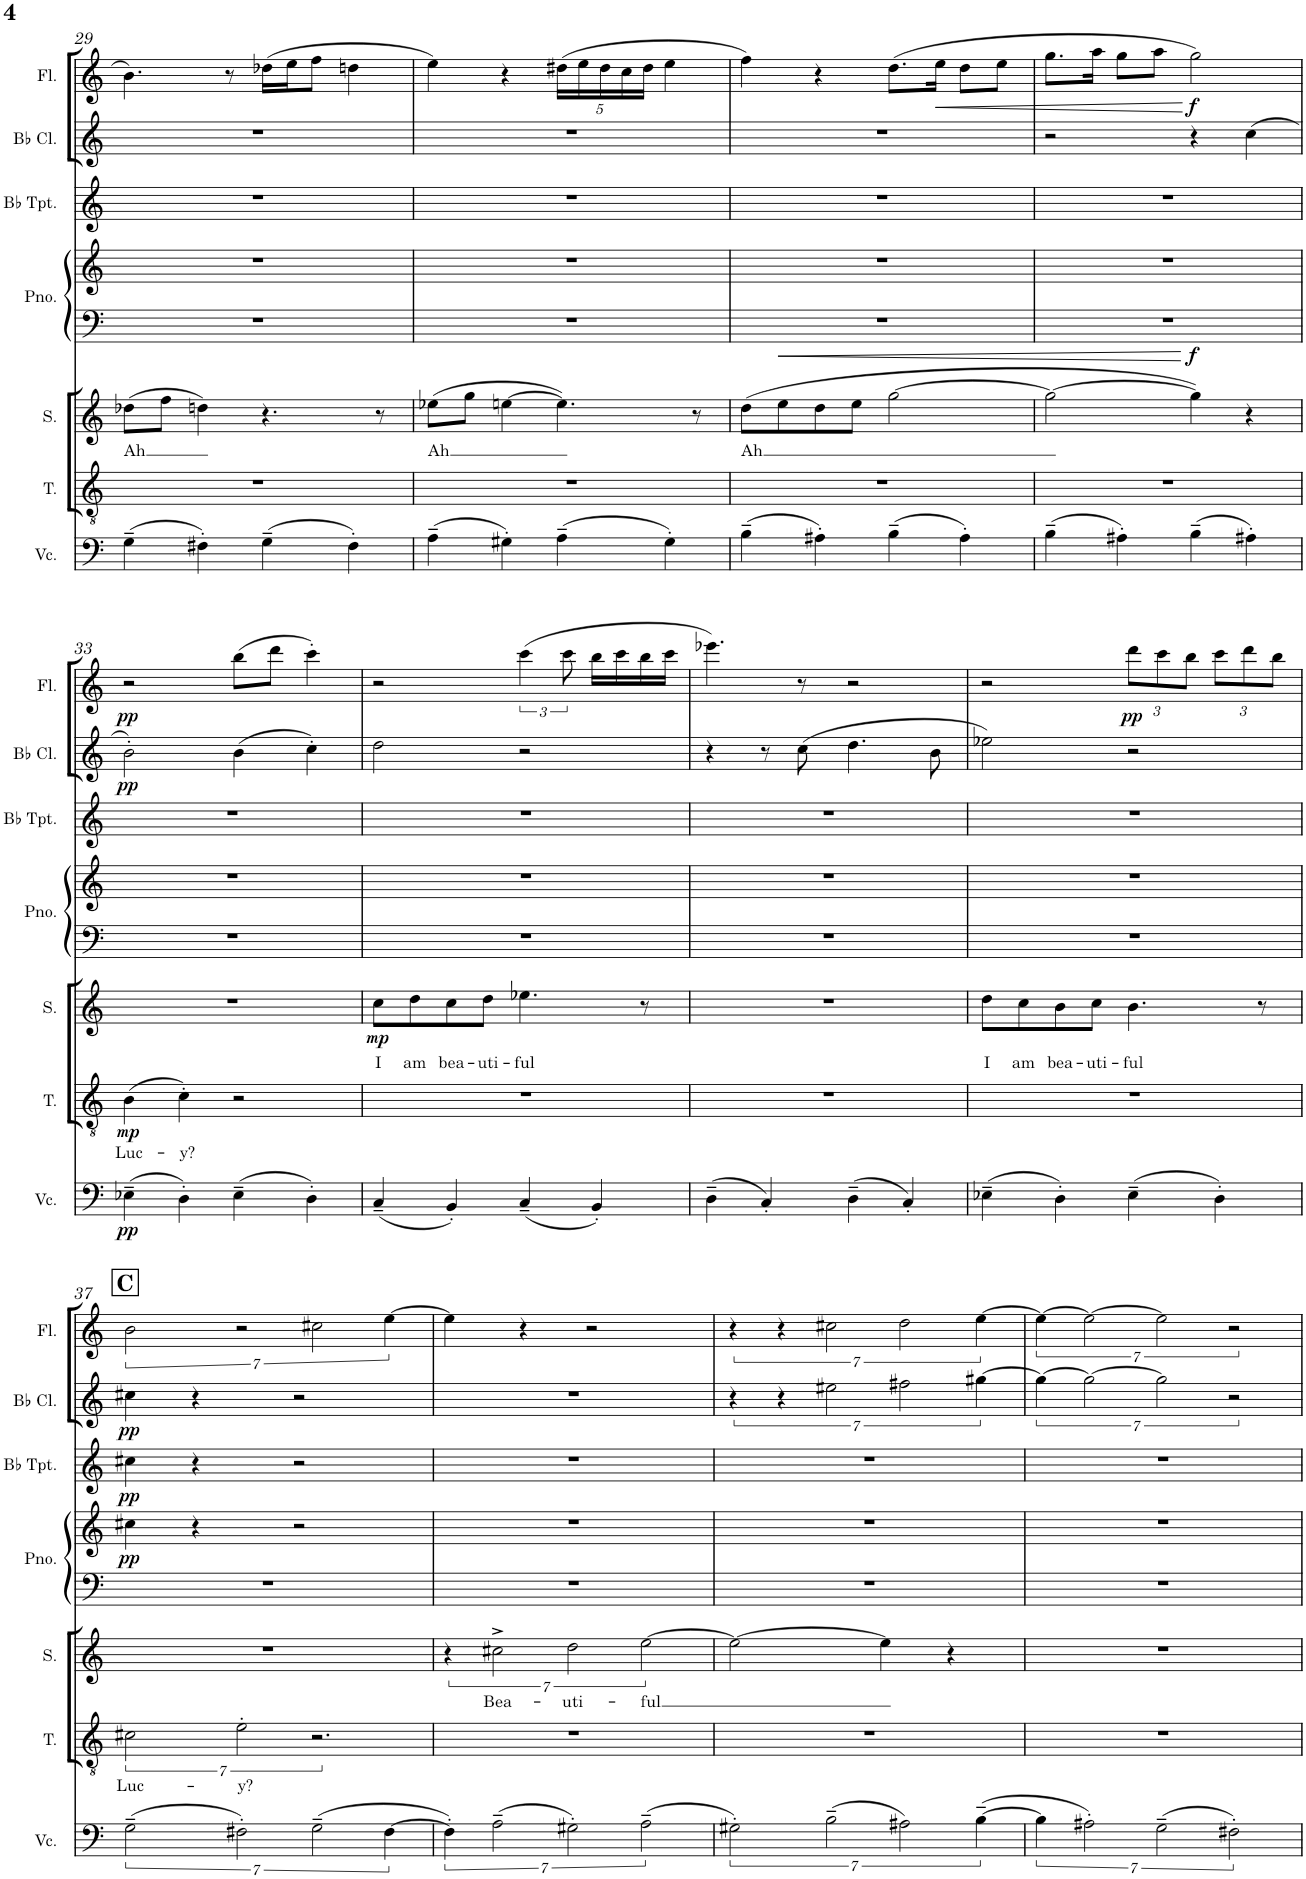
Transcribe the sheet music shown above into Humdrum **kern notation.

**kern	**dynam	**kern	**text	**dynam	**kern	**text	**dynam	**kern	**kern	**dynam	**kern	**dynam	**kern	**dynam	**kern	**dynam
*part7	*part7	*part6	*part6	*part6	*part5	*part5	*part5	*part4	*part4	*part4	*part3	*part3	*part2	*part2	*part1	*part1
*staff8	*staff8	*staff7	*staff7	*staff7	*staff6	*staff6	*staff6	*staff5	*staff4	*staff4/5	*staff3	*staff3	*staff2	*staff2	*staff1	*staff1
*I"Violoncello	*	*I"Tenor	*	*	*I"Soprano	*	*	*I"Piano	*	*	*I"Bb Trumpet	*	*I"Bb Clarinet	*	*I"Flute	*
*I'Vc.	*	*I'T.	*	*	*I'S.	*	*	*I'Pno.	*	*	*I'Bb Tpt.	*	*I'Bb Cl.	*	*I'Fl.	*
!!LO:PB:g=z
*clefF4	*	*clefGv2	*	*	*clefG2	*	*	*clefF4	*clefG2	*	*clefG2	*	*clefG2	*	*clefG2	*
*	*	*	*	*	*	*	*	*	*	*	*ITrd1c2	*	*ITrd1c2	*	*	*
*k[]	*	*k[]	*	*	*k[]	*	*	*k[]	*k[]	*	*k[]	*	*k[]	*	*k[]	*
*M4/4	*	*M4/4	*	*	*M4/4	*	*	*M4/4	*M4/4	*	*M4/4	*	*M4/4	*	*M4/4	*
=29	=29	=29	=29	=29	=29	=29	=29	=29	=29	=29	=29	=29	=29	=29	=29	=29
!	!	!	!	!	!	!LO:LY:b	!	!	!	!	!	!	!	!	!	!
(4G~\	.	1r	.	.	(8dd-X\L	Ah	.	1r	1r	.	1r	.	1r	.	4.b\	.
.	.	.	.	.	8ff\J	.	.	.	.	.	.	.	.	.	.	.
4F#X'\)	.	.	.	.	4ddn\)	.	.	.	.	.	.	.	.	.	.	.
.	.	.	.	.	.	.	.	.	.	.	.	.	.	.	8r	.
(4G~\	.	.	.	.	4.r	.	.	.	.	.	.	.	.	.	(16dd-X\LL	.
.	.	.	.	.	.	.	.	.	.	.	.	.	.	.	16ee\J	.
.	.	.	.	.	.	.	.	.	.	.	.	.	.	.	8ff\J	.
4F#'\)	.	.	.	.	.	.	.	.	.	.	.	.	.	.	4ddn\	.
.	.	.	.	.	8r	.	.	.	.	.	.	.	.	.	.	.
=30	=30	=30	=30	=30	=30	=30	=30	=30	=30	=30	=30	=30	=30	=30	=30	=30
!	!	!	!	!	!	!LO:LY:b	!	!	!	!	!	!	!	!	!	!
(4A~\	.	1r	.	.	(8ee-X\L	Ah	.	1r	1r	.	1r	.	1r	.	4ee\)	.
.	.	.	.	.	8gg\J	.	.	.	.	.	.	.	.	.	.	.
4G#X'\)	.	.	.	.	[4een\	.	.	.	.	.	.	.	.	.	4r	.
*	*	*	*	*	*	*	*	*	*	*	*	*	*	*	*Xbrackettup	*
(4A~\	.	.	.	.	4.ee\])	.	.	.	.	.	.	.	.	.	(20dd#X\LL	.
.	.	.	.	.	.	.	.	.	.	.	.	.	.	.	20ee\	.
.	.	.	.	.	.	.	.	.	.	.	.	.	.	.	20dd#\	.
.	.	.	.	.	.	.	.	.	.	.	.	.	.	.	20cc\	.
.	.	.	.	.	.	.	.	.	.	.	.	.	.	.	20dd#\JJ	.
4G#'\)	.	.	.	.	.	.	.	.	.	.	.	.	.	.	4ee\	.
.	.	.	.	.	8r	.	.	.	.	.	.	.	.	.	.	.
=31	=31	=31	=31	=31	=31	=31	=31	=31	=31	=31	=31	=31	=31	=31	=31	=31
!	!	!	!	!	!	!LO:LY:b	!	!	!	!	!	!	!	!	!	!
(4B~\	.	1r	.	.	(8dd\L	Ah	.	1r	1r	.	1r	.	1r	.	4ff\)	.
!	!	!	!	!	!	!	!LO:HP:b	!	!	!	!	!	!	!	!	!
.	.	.	.	.	8ee\	.	<	.	.	.	.	.	.	.	.	.
4A#X'\)	.	.	.	.	8dd\	.	.	.	.	.	.	.	.	.	4r	.
.	.	.	.	.	8ee\J	.	.	.	.	.	.	.	.	.	.	.
(4B~\	.	.	.	.	[2gg\	.	.	.	.	.	.	.	.	.	(8.dd\L	.
!	!	!	!	!	!	!	!	!	!	!	!	!	!	!	!	!LO:HP:b
.	.	.	.	.	.	.	.	.	.	.	.	.	.	.	16ee\Jk	<
4A#'\)	.	.	.	.	.	.	.	.	.	.	.	.	.	.	8dd\L	.
.	.	.	.	.	.	.	.	.	.	.	.	.	.	.	8ee\J	.
=32	=32	=32	=32	=32	=32	=32	=32	=32	=32	=32	=32	=32	=32	=32	=32	=32
(4B~\	.	1r	.	.	2gg\_	.	.	1r	1r	.	1r	.	2r	.	8.gg\L	.
.	.	.	.	.	.	.	.	.	.	.	.	.	.	.	16aa\Jk	.
4A#X'\)	.	.	.	.	.	.	.	.	.	.	.	.	.	.	8gg\L	.
.	.	.	.	.	.	.	.	.	.	.	.	.	.	.	8aa\J	.
!	!	!	!	!	!	!	!LO:DY:n=1:a	!	!	!	!	!	!	!	!	!LO:DY:n=1:b
(4B~\	.	.	.	.	4gg\])	.	[ f	.	.	.	.	.	4r	.	2gg\)	[ f
4A#X'\)	.	.	.	.	4r	.	.	.	.	.	.	.	(4cc\	.	.	.
!!LO:LB:g=z
=33	=33	=33	=33	=33	=33	=33	=33	=33	=33	=33	=33	=33	=33	=33	=33	=33
!	!LO:DY:b	!	!LO:LY:b	!LO:DY:b	!	!	!	!	!	!	!	!	!	!LO:DY:b	!	!LO:DY:b
(4E-X~\	pp	(4B\	Luc-	mp	1r	.	.	1r	1r	.	1r	.	2b'\)	pp	2r	pp
!	!	!	!LO:LY:b	!	!	!	!	!	!	!	!	!	!	!	!	!
4D'\)	.	4c'\)	-y?	.	.	.	.	.	.	.	.	.	.	.	.	.
(4E-~\	.	2r	.	.	.	.	.	.	.	.	.	.	(4b\	.	(8bb\L	.
.	.	.	.	.	.	.	.	.	.	.	.	.	.	.	8ddd\J	.
4D'\)	.	.	.	.	.	.	.	.	.	.	.	.	4cc'\)	.	4ccc'\)	.
=34	=34	=34	=34	=34	=34	=34	=34	=34	=34	=34	=34	=34	=34	=34	=34	=34
!	!	!	!	!	!	!LO:LY:b	!LO:DY:b	!	!	!	!	!	!	!	!	!
(4C~/	.	1r	.	.	8cc\L	I	mp	1r	1r	.	1r	.	2dd\	.	2r	.
!	!	!	!	!	!	!LO:LY:b	!	!	!	!	!	!	!	!	!	!
.	.	.	.	.	8dd\	am	.	.	.	.	.	.	.	.	.	.
!	!	!	!	!	!	!LO:LY:b	!	!	!	!	!	!	!	!	!	!
4BB'/)	.	.	.	.	8cc\	bea-	.	.	.	.	.	.	.	.	.	.
!	!	!	!	!	!	!LO:LY:b	!	!	!	!	!	!	!	!	!	!
.	.	.	.	.	8dd\J	-uti-	.	.	.	.	.	.	.	.	.	.
!	!	!	!	!	!	!LO:LY:b	!	!	!	!	!	!	!	!	!	!
*	*	*	*	*	*	*	*	*	*	*	*	*	*	*	*brackettup	*
(4C~/	.	.	.	.	4.ee-X\	-ful	.	.	.	.	.	.	2r	.	(6ccc\	.
.	.	.	.	.	.	.	.	.	.	.	.	.	.	.	12ccc\	.
4BB'/)	.	.	.	.	.	.	.	.	.	.	.	.	.	.	16bb\LL	.
.	.	.	.	.	.	.	.	.	.	.	.	.	.	.	16ccc\	.
.	.	.	.	.	8r	.	.	.	.	.	.	.	.	.	16bb\	.
.	.	.	.	.	.	.	.	.	.	.	.	.	.	.	16ccc\JJ	.
=35	=35	=35	=35	=35	=35	=35	=35	=35	=35	=35	=35	=35	=35	=35	=35	=35
(4D~\	.	1r	.	.	1r	.	.	1r	1r	.	1r	.	4r	.	4.eee-X\)	.
4C'/)	.	.	.	.	.	.	.	.	.	.	.	.	8r	.	.	.
.	.	.	.	.	.	.	.	.	.	.	.	.	(8cc\	.	8r	.
(4D~\	.	.	.	.	.	.	.	.	.	.	.	.	4.dd\	.	2r	.
4C'/)	.	.	.	.	.	.	.	.	.	.	.	.	.	.	.	.
.	.	.	.	.	.	.	.	.	.	.	.	.	8b\	.	.	.
=36	=36	=36	=36	=36	=36	=36	=36	=36	=36	=36	=36	=36	=36	=36	=36	=36
!	!	!	!	!	!	!LO:LY:b	!	!	!	!	!	!	!	!	!	!
(4E-X~\	.	1r	.	.	8dd\L	I	.	1r	1r	.	1r	.	2ee-X\)	.	2r	.
!	!	!	!	!	!	!LO:LY:b	!	!	!	!	!	!	!	!	!	!
.	.	.	.	.	8cc\	am	.	.	.	.	.	.	.	.	.	.
!	!	!	!	!	!	!LO:LY:b	!	!	!	!	!	!	!	!	!	!
4D'\)	.	.	.	.	8b\	bea-	.	.	.	.	.	.	.	.	.	.
!	!	!	!	!	!	!LO:LY:b	!	!	!	!	!	!	!	!	!	!
.	.	.	.	.	8cc\J	-uti-	.	.	.	.	.	.	.	.	.	.
!	!	!	!	!	!	!LO:LY:b	!	!	!	!	!	!	!	!	!	!
*	*	*	*	*	*	*	*	*	*	*	*	*	*	*	*Xbrackettup	*
!	!	!	!	!	!	!	!	!	!	!	!	!	!	!	!	!LO:DY:b
(4E-~\	.	.	.	.	4.b\	-ful	.	.	.	.	.	.	2r	.	12ddd\L	pp
.	.	.	.	.	.	.	.	.	.	.	.	.	.	.	12ccc\	.
.	.	.	.	.	.	.	.	.	.	.	.	.	.	.	12bb\J	.
4D'\)	.	.	.	.	.	.	.	.	.	.	.	.	.	.	12ccc\L	.
.	.	.	.	.	.	.	.	.	.	.	.	.	.	.	12ddd\	.
.	.	.	.	.	8r	.	.	.	.	.	.	.	.	.	.	.
.	.	.	.	.	.	.	.	.	.	.	.	.	.	.	12bb\J	.
!!LO:LB:g=z
!!LO:REH:place=s1:a:B:cj:fs=14:t=C
=37	=37	=37	=37	=37	=37	=37	=37	=37	=37	=37	=37	=37	=37	=37	=37	=37
!	!	!	!LO:LY:b	!	!	!	!	!	!	!	!	!	!	!	!	!
*	*	*	*	*	*	*	*	*	*	*	*	*	*	*	*brackettup	*
!	!	!	!	!	!	!	!	!	!	!LO:DY:b	!	!LO:DY:b	!	!LO:DY:b	!	!
(7%2G~\	.	7%2c#X\	Luc-	.	1r	.	.	1r	4cc#X\	pp	4cc#X\	pp	4cc#X\	pp	7%2b\	.
.	.	.	.	.	.	.	.	.	4r	.	4r	.	4r	.	.	.
!	!	!	!LO:LY:b	!	!	!	!	!	!	!	!	!	!	!	!	!
7%2F#X'\)	.	7%2e'\	-y?	.	.	.	.	.	.	.	.	.	.	.	7%2r	.
.	.	.	.	.	.	.	.	.	2r	.	2r	.	2r	.	.	.
(7%2G~\	.	7%2.r	.	.	.	.	.	.	.	.	.	.	.	.	7%2cc#X\	.
[7F#\	.	.	.	.	.	.	.	.	.	.	.	.	.	.	[7ee\	.
=38	=38	=38	=38	=38	=38	=38	=38	=38	=38	=38	=38	=38	=38	=38	=38	=38
7F#'\])	.	1r	.	.	7r	.	.	1r	1r	.	1r	.	1r	.	4ee\]	.
!	!	!	!	!	!	!LO:LY:b	!	!	!	!	!	!	!	!	!	!
(7%2A~\	.	.	.	.	7%2cc#X^\	Bea-	.	.	.	.	.	.	.	.	.	.
.	.	.	.	.	.	.	.	.	.	.	.	.	.	.	4r	.
!	!	!	!	!	!	!LO:LY:b	!	!	!	!	!	!	!	!	!	!
7%2G#X'\)	.	.	.	.	7%2dd\	-uti-	.	.	.	.	.	.	.	.	.	.
.	.	.	.	.	.	.	.	.	.	.	.	.	.	.	2r	.
!	!	!	!	!	!	!LO:LY:b	!	!	!	!	!	!	!	!	!	!
(7%2A~\	.	.	.	.	[7%2ee\	-ful	.	.	.	.	.	.	.	.	.	.
=39	=39	=39	=39	=39	=39	=39	=39	=39	=39	=39	=39	=39	=39	=39	=39	=39
7%2G#X'\)	.	1r	.	.	2ee\_	.	.	1r	1r	.	1r	.	7r	.	7r	.
.	.	.	.	.	.	.	.	.	.	.	.	.	7r	.	7r	.
(7%2B~\	.	.	.	.	.	.	.	.	.	.	.	.	7%2ee#X\	.	7%2cc#X\	.
.	.	.	.	.	4ee\]	.	.	.	.	.	.	.	.	.	.	.
7%2A#X\)	.	.	.	.	.	.	.	.	.	.	.	.	7%2ff#X\	.	7%2dd\	.
.	.	.	.	.	4r	.	.	.	.	.	.	.	.	.	.	.
([7B~\	.	.	.	.	.	.	.	.	.	.	.	.	[7gg#X\	.	[7ee\	.
=40	=40	=40	=40	=40	=40	=40	=40	=40	=40	=40	=40	=40	=40	=40	=40	=40
7B\]	.	1r	.	.	1r	.	.	1r	1r	.	1r	.	7gg#\_	.	7ee\_	.
7%2A#X'\)	.	.	.	.	.	.	.	.	.	.	.	.	7%2gg#\_	.	7%2ee\_	.
(7%2G~\	.	.	.	.	.	.	.	.	.	.	.	.	7%2gg#\]	.	7%2ee\]	.
7%2F#X'\)	.	.	.	.	.	.	.	.	.	.	.	.	7%2r	.	7%2r	.
=	=	=	=	=	=	=	=	=	=	=	=	=	=	=	=	=
*-	*-	*-	*-	*-	*-	*-	*-	*-	*-	*-	*-	*-	*-	*-	*-	*-
